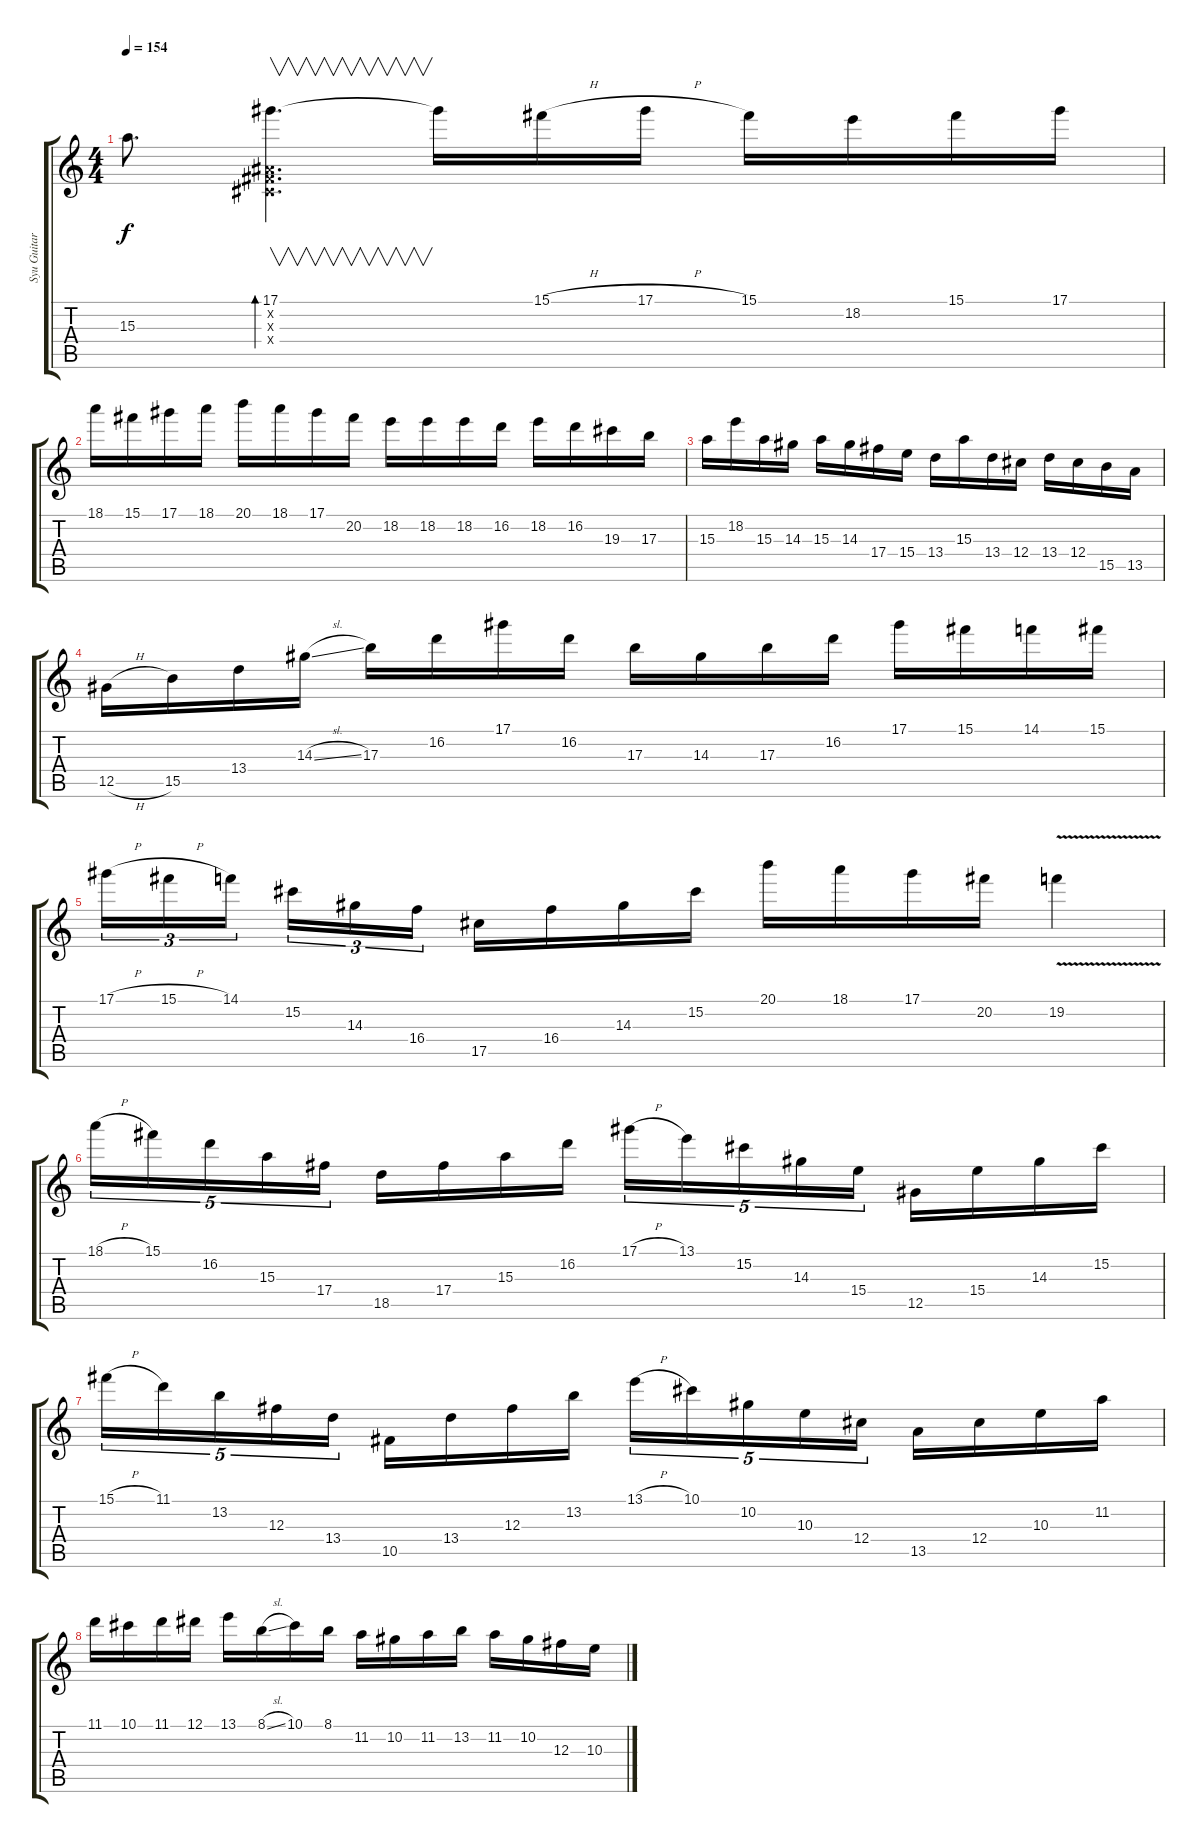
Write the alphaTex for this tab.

\track ("Syu Guitar Solo" "Syu Guitar") {instrument distortionguitar}
\staff {score tabs}
\tuning (Eb4 Bb3 Gb3 Db3 Ab2 Eb2) {hide}
\ts (4 4)
\tempo 154
\clef g2
\ks c
15.3.8{d dy f} (17.1 0.2{x} 0.3{x} 0.4{x}).4{v d bd 240} 17.1{t}.16 15.1{h}.16 17.1{h}.16 15.1.16 18.2.16 15.1.16 17.1.16 |
18.1.16 15.1.16 17.1.16 18.1.16 20.1.16 18.1.16 17.1.16 20.2.16 18.2.16 18.2.16 18.2.16 16.2.16 18.2.16 16.2.16 19.3.16 17.3.16 |
15.3.16 18.2.16 15.3.16 14.3.16 15.3.16 14.3.16 17.4.16 15.4.16 13.4.16 15.3.16 13.4.16 12.4.16 13.4.16 12.4.16 15.5.16 13.5.16 |
12.5{h}.16 15.5.16 13.4.16 14.3{sl}.16 17.3.16 16.2.16 17.1.16 16.2.16 17.3.16 14.3.16 17.3.16 16.2.16 17.1.16 15.1.16 14.1.16 15.1.16 |
17.1{h}.16{tu (3 2)} 15.1{h}.16{tu (3 2)} 14.1.16{tu (3 2) beam splitsecondary} 15.2.16{tu (3 2)} 14.3.16{tu (3 2)} 16.4.16{tu (3 2)} 17.5.16 16.4.16 14.3.16 15.2.16 20.1.16 18.1.16 17.1.16 20.2.16 19.2{v}.4 |
18.1{h}.16{tu (5 4)} 15.1.16{tu (5 4)} 16.2.16{tu (5 4)} 15.3.16{tu (5 4)} 17.4.16{tu (5 4)} 18.5.16 17.4.16 15.3.16 16.2.16 17.1{h}.16{tu (5 4)} 13.1.16{tu (5 4)} 15.2.16{tu (5 4)} 14.3.16{tu (5 4)} 15.4.16{tu (5 4)} 12.5.16 15.4.16 14.3.16 15.2.16 |
15.1{h}.16{tu (5 4)} 11.1.16{tu (5 4)} 13.2.16{tu (5 4)} 12.3.16{tu (5 4)} 13.4.16{tu (5 4)} 10.5.16 13.4.16 12.3.16 13.2.16 13.1{h}.16{tu (5 4)} 10.1.16{tu (5 4)} 10.2.16{tu (5 4)} 10.3.16{tu (5 4)} 12.4.16{tu (5 4)} 13.5.16 12.4.16 10.3.16 11.2.16 |
11.1.16 10.1.16 11.1.16 12.1.16 13.1.16 8.1{sl}.16 10.1.16 8.1.16 11.2.16 10.2.16 11.2.16 13.2.16 11.2.16 10.2.16 12.3.16 10.3.16
